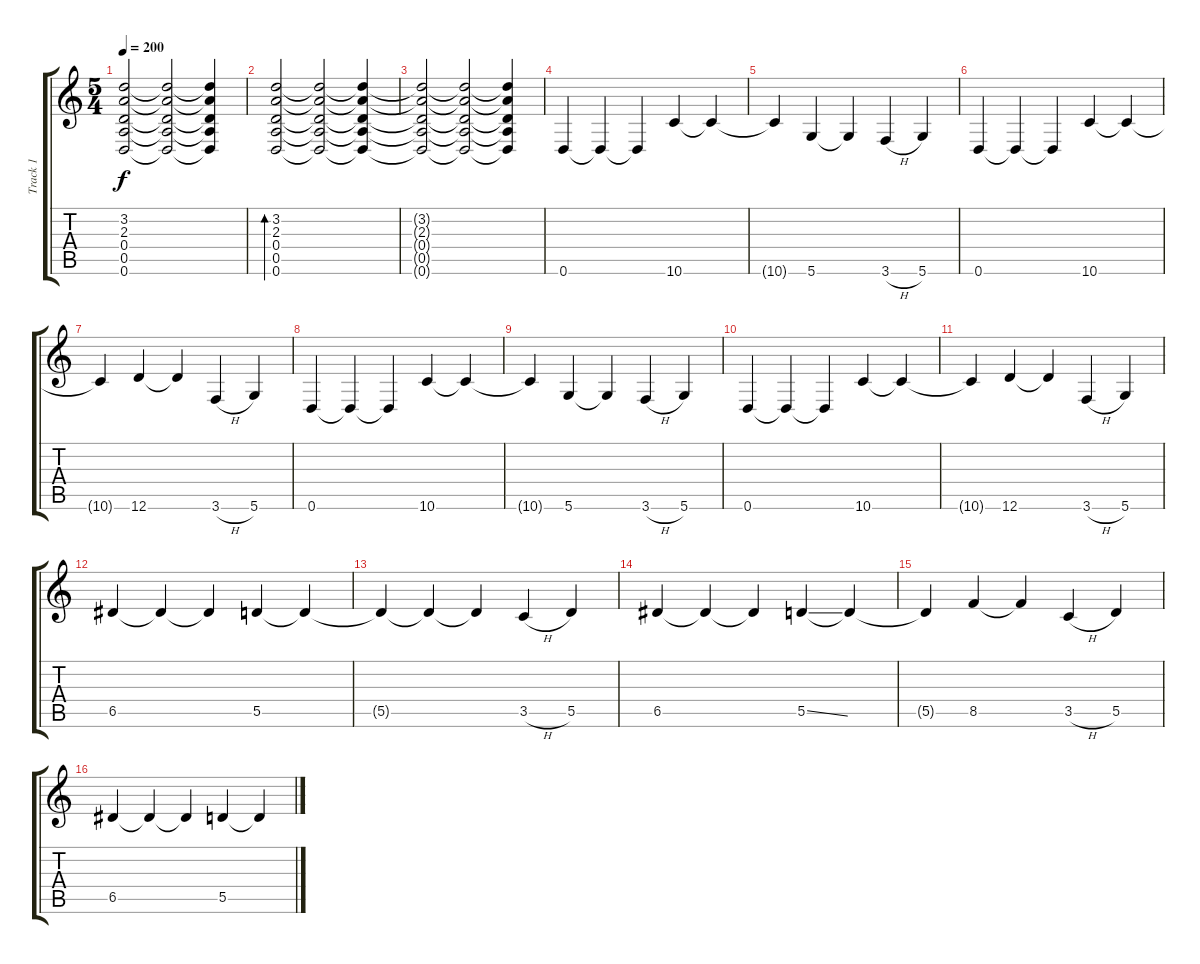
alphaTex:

\track ("Track 1" "Track 1") {instrument distortionguitar}
\staff {score tabs}
\tuning (E4 B3 G3 D3 A2 D2) {hide}
\ts (5 4)
\tempo 200
\clef g2
\ks c
(3.2{t} 2.3{t} 0.4{t} 0.5{t} 0.6{t}).2{dy f} (3.2{t} 2.3{t} 0.4{t} 0.5{t} 0.6{t}).2 (3.2{t} 2.3{t} 0.4{t} 0.5{t} 0.6{t}).4 |
(3.2 2.3 0.4 0.5 0.6).2{bd 480} (3.2{t} 2.3{t} 0.4{t} 0.5{t} 0.6{t}).2 (3.2{t} 2.3{t} 0.4{t} 0.5{t} 0.6{t}).4 |
(3.2{t} 2.3{t} 0.4{t} 0.5{t} 0.6{t}).2 (3.2{t} 2.3{t} 0.4{t} 0.5{t} 0.6{t}).2 (3.2{t} 2.3{t} 0.4{t} 0.5{t} 0.6{t}).4 |
0.6.4{instrument distortionguitar} 0.6{t}.4 0.6{t}.4 10.6.4 10.6{t}.4 |
10.6{t}.4 5.6.4 5.6{t}.4 3.6{h}.4 5.6.4 |
0.6.4 0.6{t}.4 0.6{t}.4 10.6.4 10.6{t}.4 |
10.6{t}.4 12.6.4 12.6{t}.4 3.6{h}.4 5.6.4 |
0.6.4 0.6{t}.4 0.6{t}.4 10.6.4 10.6{t}.4 |
10.6{t}.4 5.6.4 5.6{t}.4 3.6{h}.4 5.6.4 |
0.6.4 0.6{t}.4 0.6{t}.4 10.6.4 10.6{t}.4 |
10.6{t}.4 12.6.4 12.6{t}.4 3.6{h}.4 5.6.4 |
6.5.4 6.5{t}.4 6.5{t}.4 5.5.4 5.5{t}.4 |
5.5{t}.4 5.5{t}.4 5.5{t}.4 3.5{h}.4 5.5.4 |
6.5.4 6.5{t}.4 6.5{t}.4 5.5{ss}.4 5.5{t}.4 |
5.5{t}.4 8.5.4 8.5{t}.4 3.5{h}.4 5.5.4 |
6.5.4 6.5{t}.4 6.5{t}.4 5.5.4 5.5{t}.4
